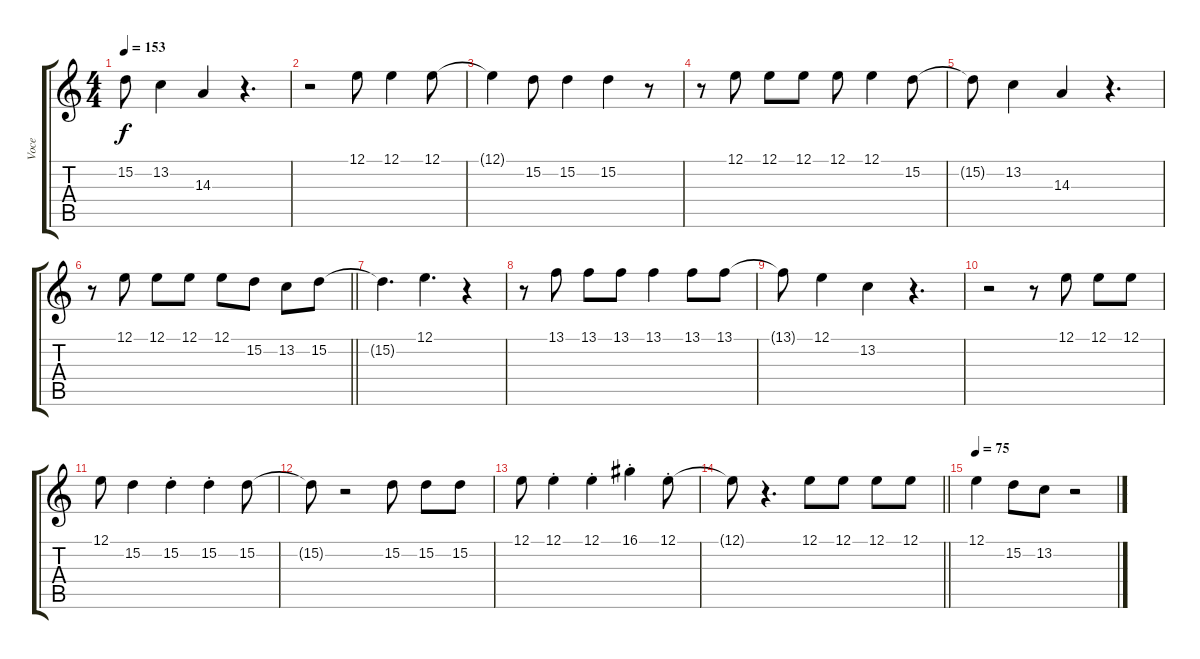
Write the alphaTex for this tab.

\track ("Voce" "Voce") {instrument lead1square}
\staff {score tabs}
\tuning (E4 B3 G3 D3 A2 E2) {hide}
\ts (4 4)
\tempo 153
\clef g2
\ks c
15.2{t}.8{dy f} 13.2.4 14.3.4 r.4{d} |
r.2 12.1.8 12.1.4 12.1.8 |
12.1{t}.4 15.2.8 15.2.4 15.2.4 r.8 |
r.8 12.1.8 12.1.8 12.1.8 12.1.8 12.1.4 15.2.8 |
15.2{t}.8 13.2.4 14.3.4 r.4{d} |
\barLineRight lightlight
r.8 12.1.8 12.1.8 12.1.8 12.1.8 15.2.8 13.2.8 15.2.8 |
15.2{t}.4{d} 12.1.4{d} r.4 |
r.8 13.1.8 13.1.8 13.1.8 13.1.4 13.1.8 13.1.8 |
13.1{t}.8 12.1.4 13.2.4 r.4{d} |
r.2 r.8 12.1.8 12.1.8 12.1.8 |
12.1.8 15.2.4 15.2{st}.4 15.2{st}.4 15.2.8 |
15.2{t}.8 r.2 15.2.8 15.2.8 15.2.8 |
12.1.8 12.1{st}.4 12.1{st}.4 16.1{st}.4 12.1{st}.8 |
\barLineRight lightlight
12.1{t}.8 r.4{d} 12.1.8 12.1.8 12.1.8 12.1.8 |
\tempo 75
12.1.4 15.2.8 13.2.8 r.2
